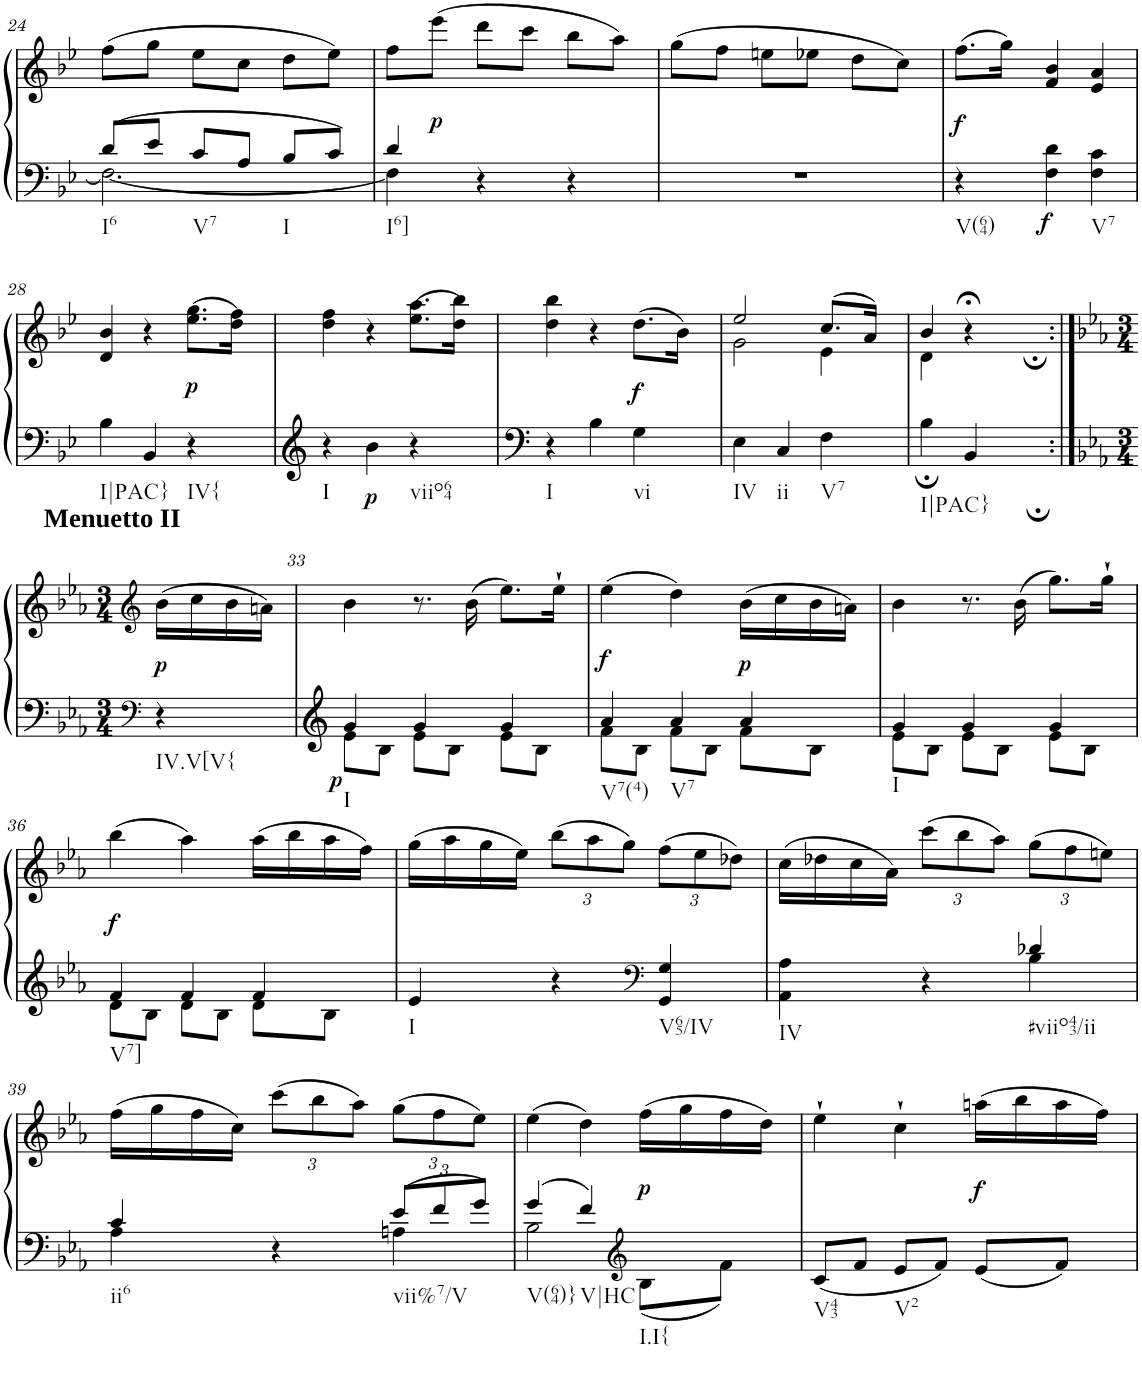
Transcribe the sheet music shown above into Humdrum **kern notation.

**kern	**kern	**dynam
*part1	*part1	*part1
*staff2	*staff1	*staff1/2
*I"Klavier linke Hand	*	*
!!LO:PB:g=z
*clefF4	*clefG2	*
*k[b-e-]	*k[b-e-]	*
*M3/4	*M3/4	*
=24	=24	=24
*^	*	*
!LO:TX:b:t=I6	!	!	!
8d/L	2.F\_	(8ff\L	.
8e-/J	.	8gg\J	.
!LO:TX:b:t=V7	!	!	!
8c/L	.	8ee-\L	.
8A/J	.	8cc\J	.
!LO:TX:b:t=I	!	!	!
8B-/L	.	8dd\L	.
8c/J	.	8ee-\J)	.
=25	=25	=25	=25
!LO:TX:b:t=I6]	!	!	!
4d/	4F\]	8ff\L	.
!	!	!	!LO:DY:b
.	.	(8eee-\J	p
4r	4ryy	8ddd\L	.
.	.	8ccc\J	.
4r	4ryy	8bb-\L	.
.	.	8aa\J)	.
=26	=26	=26	=26
2.r	2.ryy	(8gg\L	.
.	.	8ff\J	.
.	.	8een\L	.
.	.	8ee-X\J	.
.	.	8dd\L	.
.	.	8cc\J)	.
*v	*v	*	*
=27	=27	=27
!LO:TX:b:t=V(64)	!	!
!	!	!LO:DY:b
4r	(>8.ff\L	f
.	16gg\Jk)	.
!	!	!LO:DY:b=2
4F\ 4d\	4f/ 4b-/	f
!LO:TX:b:t=V7	!	!
4F\ 4c\	4e-/ 4a/	.
!!LO:LB:g=z
=28	=28	=28
!LO:TX:b:t=I|PAC}	!	!
4B-\	4d/ 4b-/	.
4BB-/	4r	.
!LO:TX:b:t=IV{	!	!
!	!	!LO:DY:b
4r	(8.ee-\ 8.gg\L	p
.	16dd\ 16ff\Jk)	.
=29	=29	=29
!LO:TX:b:t=I	!	!
4r	4dd\ 4ff\	.
!	!	!LO:DY:b=2
4b-\	4r	p
!LO:TX:b:t=viio64	!	!
4r	(8.ee-\ 8.aa\L	.
.	16dd\ 16bb-\Jk)	.
=30	=30	=30
!LO:TX:b:t=I	!	!
4r	4dd\ 4bb-\	.
4B-\	4r	.
!LO:TX:b:t=vi	!	!
!	!	!LO:DY:b
4G\	(>8.dd\L	f
.	16b-\Jk)	.
=31	=31	=31
*	*^	*
!LO:TX:b:t=IV	!	!	!
4E-\	2ee-/	2g\	.
!LO:TX:b:t=ii	!	!	!
4C/	.	.	.
!LO:TX:b:t=V7	!	!	!
4F\	(8.cc/L	4e-\	.
.	16a/Jk)	.	.
=32	=32	=32	=32
!LO:TX:b:t=I|PAC}	!	!	!
4B-;\	4b-/	4d\	.
4BB-;/	4r;<	4r;yy	.
*	*v	*v	*
!!LO:LB:g=z
=32X2:|!	=32X2:|!	=32X2:|!
*clefF4	*clefG2	*
*k[b-e-a-]	*k[b-e-a-]	*
*M3/4	*M3/4	*
*	*^	*
!	!LO:TX:a:B:t=Menuetto II	!	!
!LO:TX:b:t=IV.V[V{	!	!	!
!	!	!	!LO:DY:b
*	*v	*v	*
4r	(16b-\LL	p
.	16cc\	.
.	16b-\	.
.	16an\JJ)	.
=33	=33	=33
*^	*	*
!LO:TX:b:t=I	!	!	!
!	!	!	!LO:DY:b=2
4g/	8e-\L	4b-\	p
.	8B-\J	.	.
4g/	8e-\L	8.r	.
.	8B-\J	.	.
.	.	(16b-\	.
4g/	8e-\L	8.ee-\L)	.
.	8B-\J	.	.
.	.	16ee-`\Jk	.
=34	=34	=34	=34
!LO:TX:b:t=V7(4)	!	!	!
!	!	!	!LO:DY:b
4a-/	8f\L	(4ee-\	f
.	8B-\J	.	.
!LO:TX:b:t=V7	!	!	!
4a-/	8f\L	4dd\)	.
.	8B-\J	.	.
!	!	!	!LO:DY:b
4a-/	8f\L	(16b-\LL	p
.	.	16cc\	.
.	8B-\J	16b-\	.
.	.	16an\JJ)	.
=35	=35	=35	=35
!LO:TX:b:t=I	!	!	!
4g/	8e-\L	4b-\	.
.	8B-\J	.	.
4g/	8e-\L	8.r	.
.	8B-\J	.	.
.	.	(16b-\	.
4g/	8e-\L	8.gg\L)	.
.	8B-\J	.	.
.	.	16gg`\Jk	.
!!LO:LB:g=z
=36	=36	=36	=36
!LO:TX:b:t=V7]	!	!	!
!	!	!	!LO:DY:b
4f/	8d\L	(4bb-\	f
.	8B-\J	.	.
4f/	8d\L	4aa-\)	.
.	8B-\J	.	.
4f/	8d\L	(16aa-\LL	.
.	.	16bb-\	.
.	8B-\J	16aa-\	.
.	.	16ff\JJ)	.
*v	*v	*	*
=37	=37	=37
!LO:TX:b:t=I	!	!
4e-/	(16gg\LL	.
.	16aa-\	.
.	16gg\	.
.	16ee-\JJ)	.
*	*Xbrackettup	*
4r	(12bb-\L	.
.	12aa-\	.
.	12gg\J)	.
*clefF4	*	*
!LO:TX:b:t=V65/IV	!	!
4GG/ 4G/	(12ff\L	.
.	12ee-\	.
.	12dd-X\J)	.
=38	=38	=38
*^	*	*
!LO:TX:b:t=IV	!	!	!
4ryy	4AA-\ 4A-\	(16cc\LL	.
.	.	16dd-X\	.
.	.	16cc\	.
.	.	16a-\JJ)	.
4r	4ryy	(12ccc\L	.
.	.	12bb-\	.
.	.	12aa-\J)	.
!LO:TX:b:t=#viio43/ii	!	!	!
4d-X/	4B-\	(12gg\L	.
.	.	12ff\	.
.	.	12een\J)	.
!!LO:LB:g=z
=39	=39	=39	=39
!LO:TX:b:t=ii6	!	!	!
4c/	4A-\	(16ff\LL	.
.	.	16gg\	.
.	.	16ff\	.
.	.	16cc\JJ)	.
4r	4ryy	(12ccc\L	.
.	.	12bb-\	.
.	.	12aa-\J)	.
*Xbrackettup	*	*	*
!LO:TX:b:t=vii%7/V	!	!	!
12e-/L	4An\	(12gg\L	.
12f/	.	12ff\	.
12g/J	.	12ee-\J)	.
=40	=40	=40	=40
!LO:TX:b:t=V(64)}	!	!	!
4g/	2B-\	(4ee-\	.
!LO:TX:b:t=V|HC	!	!	!
4f/	.	4dd\)	.
*clefG2	*	*	*
!LO:TX:b:t=I.I{	!	!	!
!	!	!	!LO:DY:b
4ryy	8B-\L	(16ff\LL	p
.	.	16gg\	.
.	8f\J	16ff\	.
.	.	16dd\JJ)	.
*v	*v	*	*
=41	=41	=41
!LO:TX:b:t=V43	!	!
8c/L	4ee-`\	.
8f/J	.	.
!LO:TX:b:t=V2	!	!
8e-/L	4cc`\	.
8f/J	.	.
!	!	!LO:DY:b
8e-/L	(16aan\LL	f
.	16bb-\	.
8f/J	16aa\	.
.	16ff\JJ)	.
=	=	=
*-	*-	*-
